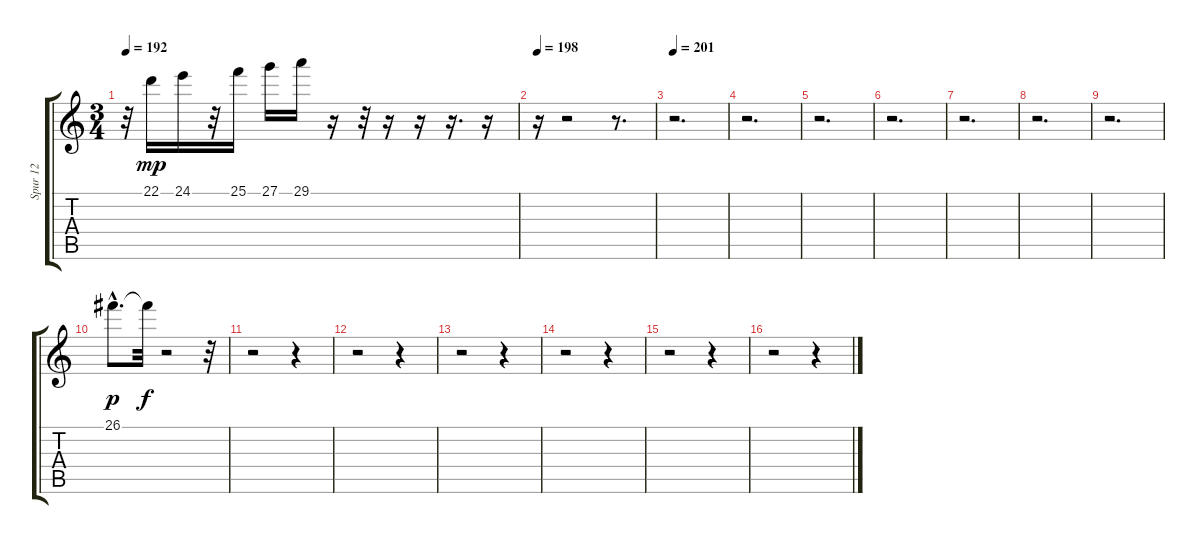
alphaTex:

\track ("Spur 12" "Spur 12") {instrument pad1newage}
\staff {score tabs}
\tuning (E4 B3 G3 D3 A2 E2) {hide}
\ts (3 4)
\tempo 192
\clef g2
\ks c
r.32{dy mp} 22.1.16 24.1.16 r.32 25.1.16 27.1.16 29.1.16 r.16 r.32 r.16 r.16 r.16{d} r.16 |
\tempo 198
r.16 r.2 r.8{d} |
\tempo 201
r.2{d} |
r.2{d} |
r.2{d} |
r.2{d} |
r.2{d} |
r.2{d} |
r.2{d} |
26.1{hac}.8{d dy p} 26.1{t}.32{dy f} r.2 r.32 |
r.2 r.4 |
r.2 r.4 |
r.2 r.4 |
r.2 r.4 |
r.2 r.4 |
r.2 r.4
